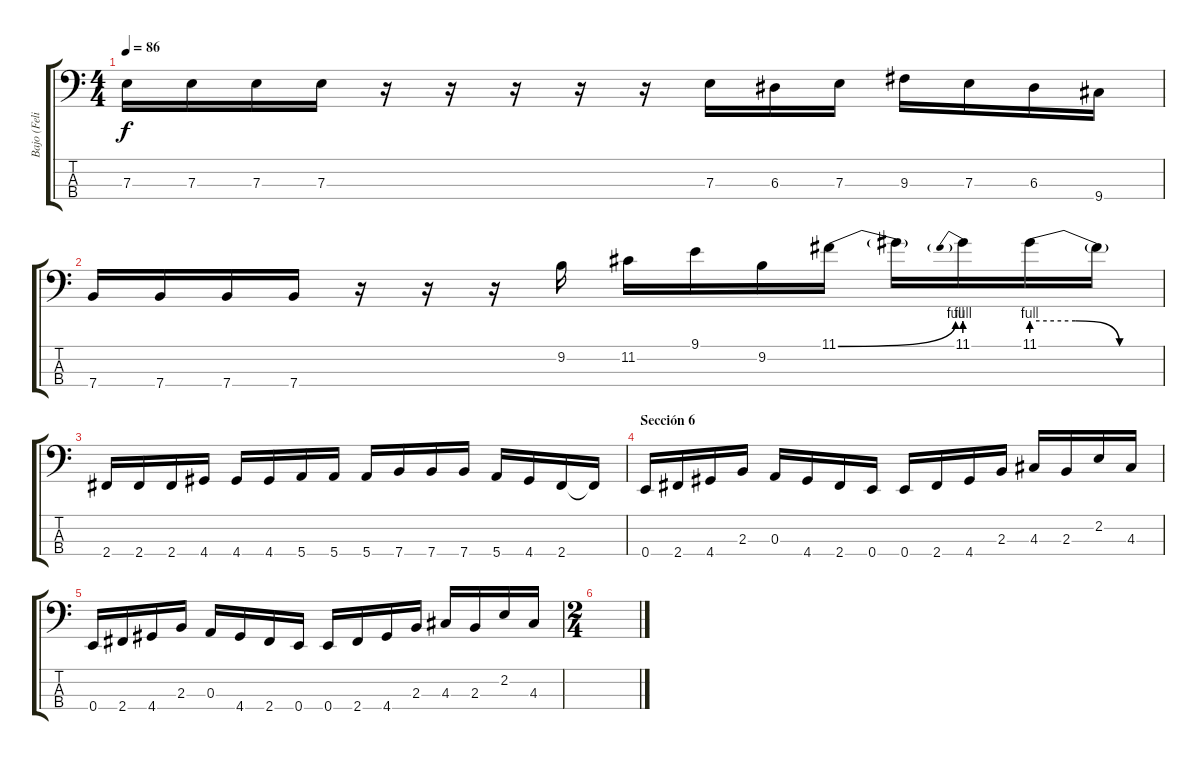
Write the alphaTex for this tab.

\track ("Bajo (Felipe)" "Bajo (Feli") {instrument electricbassfinger}
\staff {score tabs}
\tuning (G2 D2 A1 E1) {hide}
\ts (4 4)
\tempo 86
\clef f4
\ks c
7.3.16{dy f} 7.3.16 7.3.16 7.3.16 r.16 r.16 r.16 r.16 r.16 7.3.16 6.3.16 7.3.16 9.3.16 7.3.16 6.3.16 9.4.16 |
7.4.16 7.4.16 7.4.16 7.4.16 r.16 r.16 r.16 9.2.16 11.2.16 9.1.16 9.2.16 11.1{be (bend 0 0 60 4)}.16 11.1{t}.16 11.1{be (prebend 0 4 60 4)}.16 11.1{be (custom 0 4 20 4 40 0 60 0)}.16 11.1{t}.16 |
2.4.16 2.4.16 2.4.16 4.4.16 4.4.16 4.4.16 5.4.16 5.4.16 5.4.16 7.4.16 7.4.16 7.4.16 5.4.16 4.4.16 2.4.16 2.4{t}.16 |
\section ("" "Sección 6")
0.4.16 2.4.16 4.4.16 2.3.16 0.3.16 4.4.16 2.4.16 0.4.16 0.4.16 2.4.16 4.4.16 2.3.16 4.3.16 2.3.16 2.2.16 4.3.16 |
0.4.16 2.4.16 4.4.16 2.3.16 0.3.16 4.4.16 2.4.16 0.4.16 0.4.16 2.4.16 4.4.16 2.3.16 4.3.16 2.3.16 2.2.16 4.3.16 |
\ts (2 4)
